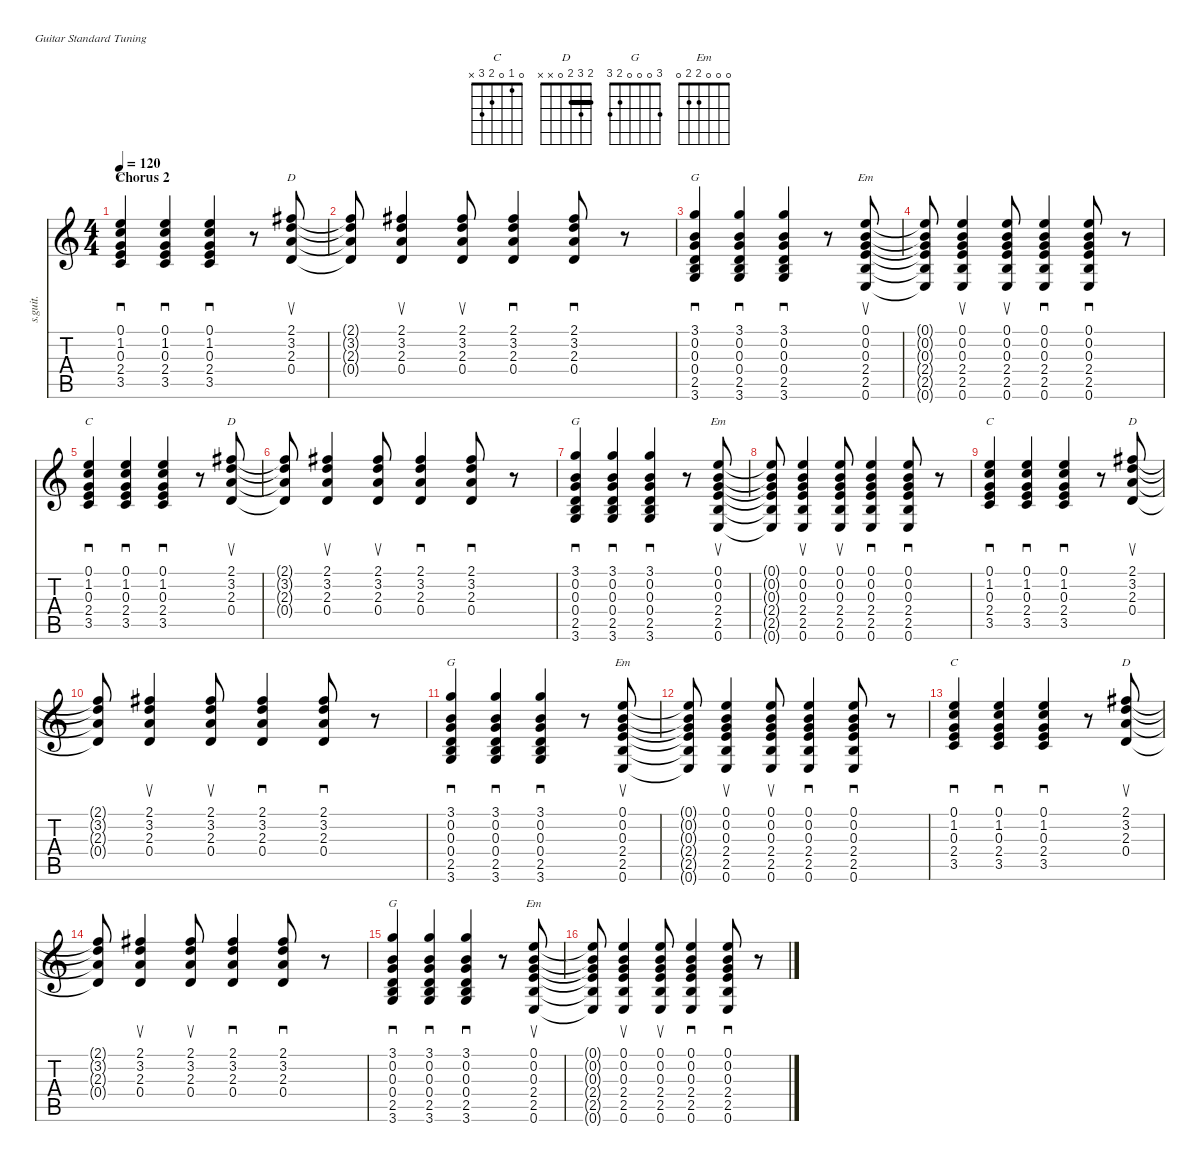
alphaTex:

\defaultSystemsLayout 4
\hideDynamics
\bracketExtendMode nobrackets
\otherSystemsTrackNameOrientation horizontal
\track ("cowboy chords 05" "s.guit.") {instrument acousticguitarsteel}
\staff {score tabs}
\tuning (E4 B3 G3 D3 A2 E2)
\chord ("C" 0 1 0 2 3 x) {showfingering false}
\chord ("D" 2 3 2 0 x x) {showfingering false barre 2}
\chord ("G" 3 0 0 0 2 3) {showfingering false}
\chord ("Em" 0 0 0 2 2 0) {showfingering false}
\ts (4 4)
\section ("" "Chorus 2")
\tempo 120
\clef g2
\ks c
(3.5 2.4 0.3 1.2 0.1).4{sd ch "C" dy mf beam Up} (3.5 2.4 0.3 1.2 0.1).4{sd beam Up} (3.5 2.4 0.3 1.2 0.1).4{sd beam Up} r.8{beam Up} (0.4 2.3 3.2 2.1{acc #}).8{su ch "D" beam Up} |
(2.1{t acc #} 3.2{t} 2.3{t} 0.4{t}).8{beam Up} (0.4 2.3 3.2 2.1{acc #}).4{su beam Up} (0.4 2.3 3.2 2.1{acc #}).8{su beam Up} (0.4 2.3 3.2 2.1{acc #}).4{sd beam Up} (0.4 2.3 3.2 2.1{acc #}).8{sd beam Up} r.8{beam Up} |
(2.5 0.4 0.3 0.2 3.1 3.6).4{sd ch "G" beam Up} (2.5 0.4 0.3 0.2 3.1 3.6).4{sd beam Up} (2.5 0.4 0.3 0.2 3.1 3.6).4{sd beam Up} r.8{beam Up} (2.4 0.3 0.2 0.1 0.6 2.5).8{su ch "Em" beam Up} |
(0.1{t} 0.2{t} 0.3{t} 2.4{t} 0.6{t} 2.5{t}).8{beam Up} (2.4 0.3 0.2 0.1 0.6 2.5).4{su beam Up} (2.4 0.3 0.2 0.1 0.6 2.5).8{su beam Up} (2.4 0.3 0.2 0.1 0.6 2.5).4{sd beam Up} (2.4 0.3 0.2 0.1 0.6 2.5).8{sd beam Up} r.8{beam Up} |
(3.5 2.4 0.3 1.2 0.1).4{sd ch "C" beam Up} (3.5 2.4 0.3 1.2 0.1).4{sd beam Up} (3.5 2.4 0.3 1.2 0.1).4{sd beam Up} r.8{beam Up} (0.4 2.3 3.2 2.1{acc #}).8{su ch "D" beam Up} |
(2.1{t acc #} 3.2{t} 2.3{t} 0.4{t}).8{beam Up} (0.4 2.3 3.2 2.1{acc #}).4{su beam Up} (0.4 2.3 3.2 2.1{acc #}).8{su beam Up} (0.4 2.3 3.2 2.1{acc #}).4{sd beam Up} (0.4 2.3 3.2 2.1{acc #}).8{sd beam Up} r.8{beam Up} |
(2.5 0.4 0.3 0.2 3.1 3.6).4{sd ch "G" beam Up} (2.5 0.4 0.3 0.2 3.1 3.6).4{sd beam Up} (2.5 0.4 0.3 0.2 3.1 3.6).4{sd beam Up} r.8{beam Up} (2.4 0.3 0.2 0.1 0.6 2.5).8{su ch "Em" beam Up} |
(0.1{t} 0.2{t} 0.3{t} 2.4{t} 0.6{t} 2.5{t}).8{beam Up} (2.4 0.3 0.2 0.1 0.6 2.5).4{su beam Up} (2.4 0.3 0.2 0.1 0.6 2.5).8{su beam Up} (2.4 0.3 0.2 0.1 0.6 2.5).4{sd beam Up} (2.4 0.3 0.2 0.1 0.6 2.5).8{sd beam Up} r.8{beam Up} |
(3.5 2.4 0.3 1.2 0.1).4{sd ch "C" beam Up} (3.5 2.4 0.3 1.2 0.1).4{sd beam Up} (3.5 2.4 0.3 1.2 0.1).4{sd beam Up} r.8{beam Up} (0.4 2.3 3.2 2.1{acc #}).8{su ch "D" beam Up} |
(2.1{t acc #} 3.2{t} 2.3{t} 0.4{t}).8{beam Up} (0.4 2.3 3.2 2.1{acc #}).4{su beam Up} (0.4 2.3 3.2 2.1{acc #}).8{su beam Up} (0.4 2.3 3.2 2.1{acc #}).4{sd beam Up} (0.4 2.3 3.2 2.1{acc #}).8{sd beam Up} r.8{beam Up} |
(2.5 0.4 0.3 0.2 3.1 3.6).4{sd ch "G" beam Up} (2.5 0.4 0.3 0.2 3.1 3.6).4{sd beam Up} (2.5 0.4 0.3 0.2 3.1 3.6).4{sd beam Up} r.8{beam Up} (2.4 0.3 0.2 0.1 0.6 2.5).8{su ch "Em" beam Up} |
(0.1{t} 0.2{t} 0.3{t} 2.4{t} 0.6{t} 2.5{t}).8{beam Up} (2.4 0.3 0.2 0.1 0.6 2.5).4{su beam Up} (2.4 0.3 0.2 0.1 0.6 2.5).8{su beam Up} (2.4 0.3 0.2 0.1 0.6 2.5).4{sd beam Up} (2.4 0.3 0.2 0.1 0.6 2.5).8{sd beam Up} r.8{beam Up} |
(3.5 2.4 0.3 1.2 0.1).4{sd ch "C" beam Up} (3.5 2.4 0.3 1.2 0.1).4{sd beam Up} (3.5 2.4 0.3 1.2 0.1).4{sd beam Up} r.8{beam Up} (0.4 2.3 3.2 2.1{acc #}).8{su ch "D" beam Up} |
(2.1{t acc #} 3.2{t} 2.3{t} 0.4{t}).8{beam Up} (0.4 2.3 3.2 2.1{acc #}).4{su beam Up} (0.4 2.3 3.2 2.1{acc #}).8{su beam Up} (0.4 2.3 3.2 2.1{acc #}).4{sd beam Up} (0.4 2.3 3.2 2.1{acc #}).8{sd beam Up} r.8{beam Up} |
(2.5 0.4 0.3 0.2 3.1 3.6).4{sd ch "G" beam Up} (2.5 0.4 0.3 0.2 3.1 3.6).4{sd beam Up} (2.5 0.4 0.3 0.2 3.1 3.6).4{sd beam Up} r.8{beam Up} (2.4 0.3 0.2 0.1 0.6 2.5).8{su ch "Em" beam Up} |
(0.1{t} 0.2{t} 0.3{t} 2.4{t} 0.6{t} 2.5{t}).8{beam Up} (2.4 0.3 0.2 0.1 0.6 2.5).4{su beam Up} (2.4 0.3 0.2 0.1 0.6 2.5).8{su beam Up} (2.4 0.3 0.2 0.1 0.6 2.5).4{sd beam Up} (2.4 0.3 0.2 0.1 0.6 2.5).8{sd beam Up} r.8{beam Up}
